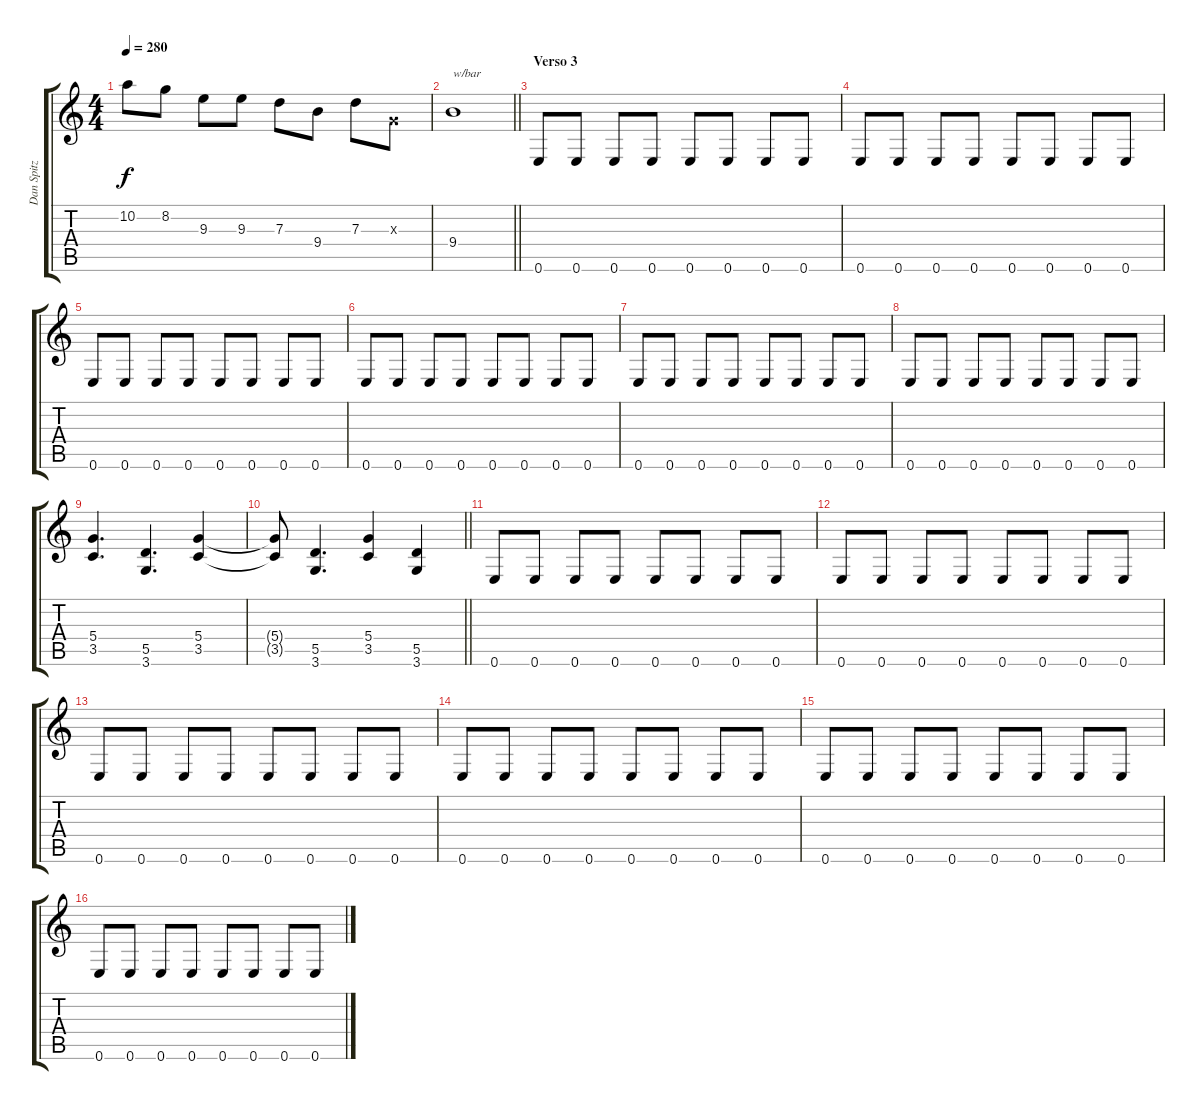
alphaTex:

\track ("Dan Spitz" "Dan Spitz") {instrument distortionguitar}
\staff {score tabs}
\tuning (E4 B3 G3 D3 A2 E2) {hide}
\ts (4 4)
\tempo 280
\clef g2
\ks c
10.2.8{dy f} 8.2.8 9.3.8 9.3.8 7.3.8 9.4.8 7.3.8 0.3{x}.8 |
\barLineRight lightlight
9.4.1{txt "w/bar"} |
\section ("" "Verso 3")
0.6.8 0.6.8 0.6.8 0.6.8 0.6.8 0.6.8 0.6.8 0.6.8 |
0.6.8 0.6.8 0.6.8 0.6.8 0.6.8 0.6.8 0.6.8 0.6.8 |
0.6.8 0.6.8 0.6.8 0.6.8 0.6.8 0.6.8 0.6.8 0.6.8 |
0.6.8 0.6.8 0.6.8 0.6.8 0.6.8 0.6.8 0.6.8 0.6.8 |
0.6.8 0.6.8 0.6.8 0.6.8 0.6.8 0.6.8 0.6.8 0.6.8 |
0.6.8 0.6.8 0.6.8 0.6.8 0.6.8 0.6.8 0.6.8 0.6.8 |
(5.4 3.5).4{d} (5.5 3.6).4{d} (5.4 3.5).4 |
\barLineRight lightlight
(5.4{t} 3.5{t}).8 (5.5 3.6).4{d} (5.4 3.5).4 (5.5 3.6).4 |
0.6.8 0.6.8 0.6.8 0.6.8 0.6.8 0.6.8 0.6.8 0.6.8 |
0.6.8 0.6.8 0.6.8 0.6.8 0.6.8 0.6.8 0.6.8 0.6.8 |
0.6.8 0.6.8 0.6.8 0.6.8 0.6.8 0.6.8 0.6.8 0.6.8 |
0.6.8 0.6.8 0.6.8 0.6.8 0.6.8 0.6.8 0.6.8 0.6.8 |
0.6.8 0.6.8 0.6.8 0.6.8 0.6.8 0.6.8 0.6.8 0.6.8 |
0.6.8 0.6.8 0.6.8 0.6.8 0.6.8 0.6.8 0.6.8 0.6.8
